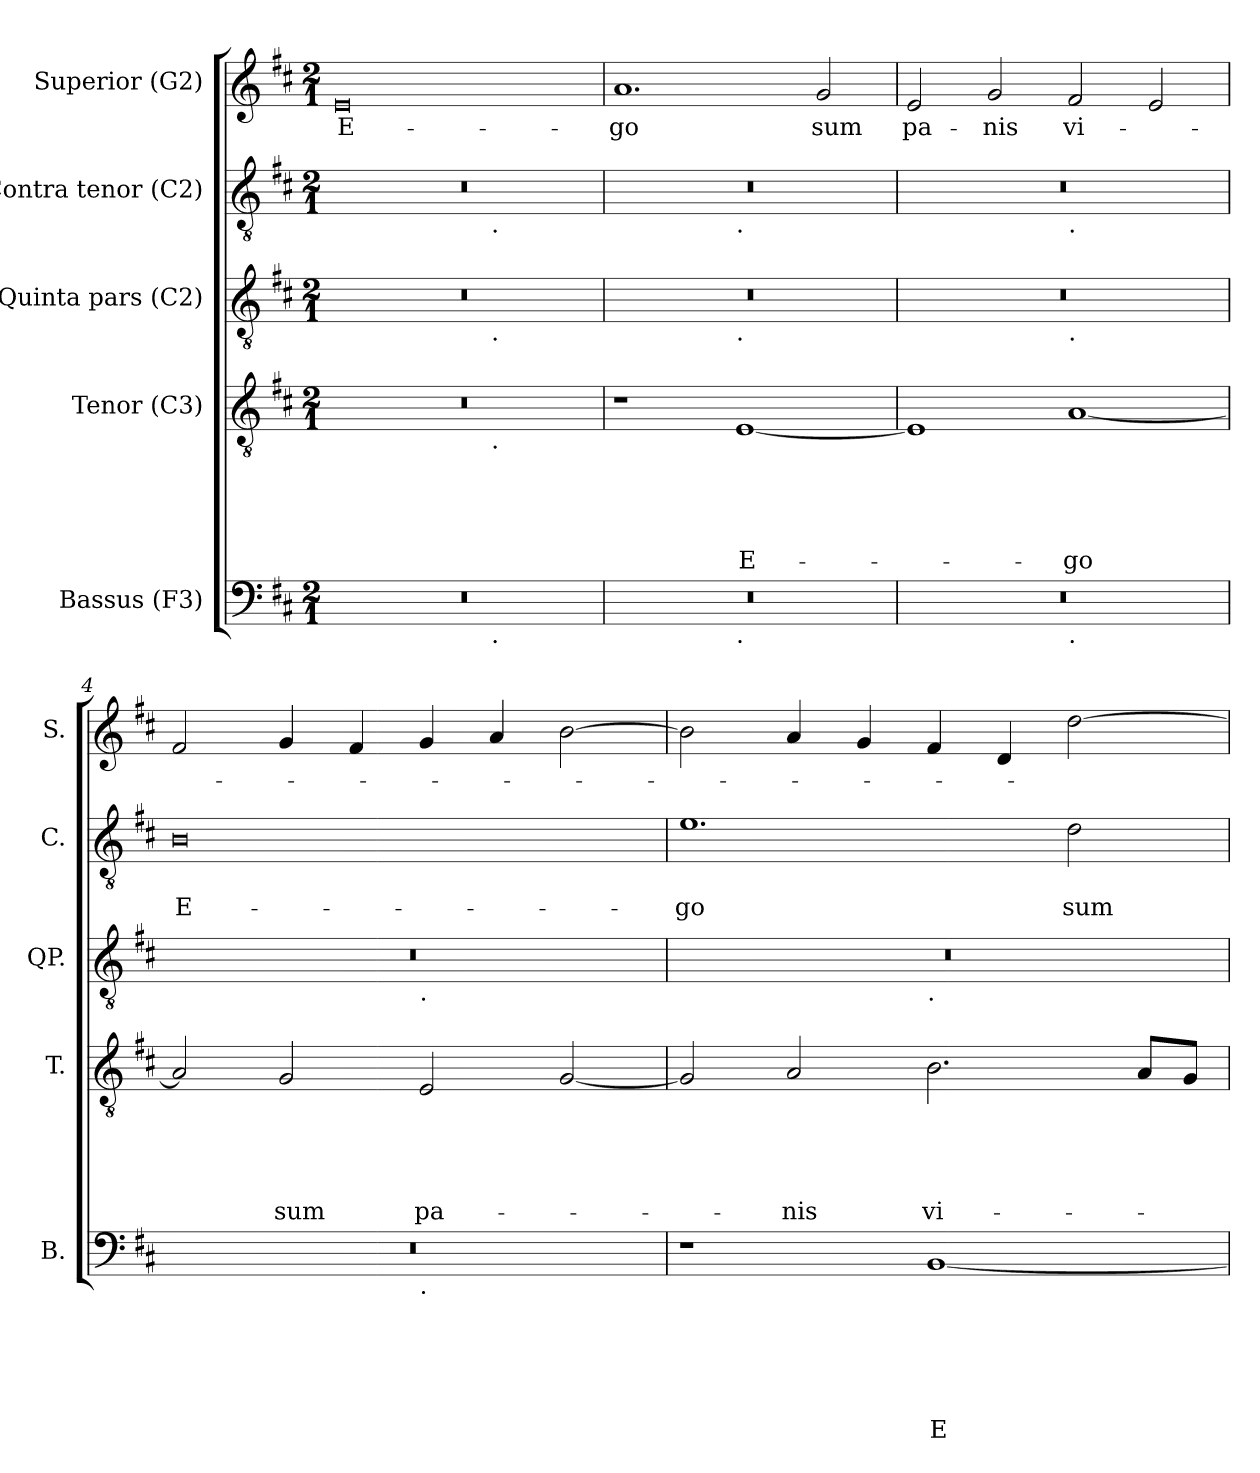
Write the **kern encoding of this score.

**kern	**text	**text	**text	**text	**text	**text	**kern	**text	**text	**text	**text	**text	**kern	**kern	**text	**text	**kern	**text
*part5	*part5	*part5	*part5	*part5	*part5	*part5	*part4	*part4	*part4	*part4	*part4	*part4	*part3	*part2	*part2	*part2	*part1	*part1
*staff5	*staff5	*staff5	*staff5	*staff5	*staff5	*staff5	*staff4	*staff4	*staff4	*staff4	*staff4	*staff4	*staff3	*staff2	*staff2	*staff2	*staff1	*staff1
*I"Bassus (F3)	*	*	*	*	*	*	*I"Tenor (C3)	*	*	*	*	*	*I"Quinta pars (C2)	*I"Contra tenor (C2)	*	*	*I"Superior (G2)	*
*I'B.	*	*	*	*	*	*	*I'T.	*	*	*	*	*	*I'QP.	*I'C.	*	*	*I'S.	*
*clefF4	*	*	*	*	*	*	*clefGv2	*	*	*	*	*	*clefGv2	*clefGv2	*	*	*clefG2	*
*k[f#c#]	*	*	*	*	*	*	*k[f#c#]	*	*	*	*	*	*k[f#c#]	*k[f#c#]	*	*	*k[f#c#]	*
*D:	*	*	*	*	*	*	*D:	*	*	*	*	*	*D:	*D:	*	*	*D:	*
*M2/1	*	*	*	*	*	*	*M2/1	*	*	*	*	*	*M2/1	*M2/1	*	*	*M2/1	*
=1	=1	=1	=1	=1	=1	=1	=1	=1	=1	=1	=1	=1	=1	=1	=1	=1	=1	=1
!	!	!	!	!	!	!	!	!	!	!	!	!	!	!	!	!	!	!LO:LY:b:rj
*^	*	*	*	*	*	*	*^	*	*	*	*	*	*^	*^	*	*	*	*
0r	1ryy	.	.	.	.	.	.	0r	1ryy	.	.	.	.	.	0r	1ryy	0r	1ryy	.	.	0e	E-
.	8ryy	.	.	.	.	.	.	.	8ryy	.	.	.	.	.	.	8ryy	.	8ryy	.	.	.	.
!	!	!	!	!	!	!	!	!	!	!	!	!	!	!	!	!	!	!LO:TX:b:t=.	!	!	!	!
!	!	!	!	!	!	!	!	!	!	!	!	!	!	!	!	!LO:TX:b:t=.	!	!	!	!	!	!
!	!	!	!	!	!	!	!	!	!LO:TX:b:t=.	!	!	!	!	!	!	!	!	!	!	!	!	!
!	!LO:TX:b:t=.	!	!	!	!	!	!	!	!	!	!	!	!	!	!	!	!	!	!	!	!	!
.	2..ryy	.	.	.	.	.	.	.	2..ryy	.	.	.	.	.	.	2..ryy	.	2..ryy	.	.	.	.
=2	=2	=2	=2	=2	=2	=2	=2	=2	=2	=2	=2	=2	=2	=2	=2	=2	=2	=2	=2	=2	=2	=2
!	!	!	!	!	!	!	!	!	!	!	!	!	!	!	!	!	!	!	!	!	!	!LO:LY:b
*	*	*	*	*	*	*	*	*v	*v	*	*	*	*	*	*	*	*	*	*	*	*	*
0r	1ryy	.	.	.	.	.	.	1r	.	.	.	.	.	0r	1ryy	0r	1ryy	.	.	1.a	-go
!	!	!	!	!	!	!	!	!	!	!	!	!	!	!	!	!	!LO:TX:b:t=.	!	!	!	!
!	!	!	!	!	!	!	!	!	!	!	!	!	!	!	!LO:TX:b:t=.	!	!	!	!	!	!
!	!LO:TX:b:t=.	!	!	!	!	!	!	!	!	!	!	!	!	!	!	!	!	!	!	!	!
!	!	!	!	!	!	!	!	!	!	!	!	!	!LO:LY:b	!	!	!	!	!	!	!	!
.	1ryy	.	.	.	.	.	.	[<1E	.	.	.	.	E-	.	1ryy	.	1ryy	.	.	.	.
!	!	!	!	!	!	!	!	!	!	!	!	!	!	!	!	!	!	!	!	!	!LO:LY:b
.	.	.	.	.	.	.	.	.	.	.	.	.	.	.	.	.	.	.	.	2g/	sum
=3	=3	=3	=3	=3	=3	=3	=3	=3	=3	=3	=3	=3	=3	=3	=3	=3	=3	=3	=3	=3	=3
!	!	!	!	!	!	!	!	!	!	!	!	!	!	!	!	!	!	!	!	!	!LO:LY:b
0r	1ryy	.	.	.	.	.	.	1E]	.	.	.	.	.	0r	1ryy	0r	1ryy	.	.	2e/	pa-
!	!	!	!	!	!	!	!	!	!	!	!	!	!	!	!	!	!	!	!	!	!LO:LY:b
.	.	.	.	.	.	.	.	.	.	.	.	.	.	.	.	.	.	.	.	2g/	-nis
!	!	!	!	!	!	!	!	!	!	!	!	!	!	!	!	!	!LO:TX:b:t=.	!	!	!	!
!	!	!	!	!	!	!	!	!	!	!	!	!	!	!	!LO:TX:b:t=.	!	!	!	!	!	!
!	!LO:TX:b:t=.	!	!	!	!	!	!	!	!	!	!	!	!	!	!	!	!	!	!	!	!
!	!	!	!	!	!	!	!	!	!	!	!	!	!LO:LY:b	!	!	!	!	!	!	!	!LO:LY:b
.	1ryy	.	.	.	.	.	.	[<1A	.	.	.	.	-go	.	1ryy	.	1ryy	.	.	2f#/	vi-
.	.	.	.	.	.	.	.	.	.	.	.	.	.	.	.	.	.	.	.	2e/	.
=4	=4	=4	=4	=4	=4	=4	=4	=4	=4	=4	=4	=4	=4	=4	=4	=4	=4	=4	=4	=4	=4
!	!	!	!	!	!	!	!	!	!	!	!	!	!	!	!	!	!	!	!LO:LY:b:rj	!	!
*	*	*	*	*	*	*	*	*	*	*	*	*	*	*	*	*v	*v	*	*	*	*
0r	1ryy	.	.	.	.	.	.	2A/]	.	.	.	.	.	0r	1ryy	0B	.	E-	2f#/	.
!	!	!	!	!	!	!	!	!	!	!	!	!	!LO:LY:b	!	!	!	!	!	!	!
.	.	.	.	.	.	.	.	2G/	.	.	.	.	sum	.	.	.	.	.	4g/	.
.	.	.	.	.	.	.	.	.	.	.	.	.	.	.	.	.	.	.	4f#/	.
!	!	!	!	!	!	!	!	!	!	!	!	!	!	!	!LO:TX:b:t=.	!	!	!	!	!
!	!LO:TX:b:t=.	!	!	!	!	!	!	!	!	!	!	!	!	!	!	!	!	!	!	!
!	!	!	!	!	!	!	!	!	!	!	!	!	!LO:LY:b	!	!	!	!	!	!	!
.	1ryy	.	.	.	.	.	.	2E/	.	.	.	.	pa-	.	1ryy	.	.	.	4g/	.
.	.	.	.	.	.	.	.	.	.	.	.	.	.	.	.	.	.	.	4a/	.
.	.	.	.	.	.	.	.	[<2G/	.	.	.	.	.	.	.	.	.	.	[<2b\	.
!!LO:LB:g=z
=5	=5	=5	=5	=5	=5	=5	=5	=5	=5	=5	=5	=5	=5	=5	=5	=5	=5	=5	=5	=5
!	!	!	!	!	!	!	!	!	!	!	!	!	!	!	!	!	!	!LO:LY:b	!	!
*v	*v	*	*	*	*	*	*	*	*	*	*	*	*	*	*	*	*	*	*	*
1r	.	.	.	.	.	.	2G/]	.	.	.	.	.	0r	1ryy	1.e	.	-go	2b\]	.
!	!	!	!	!	!	!	!	!	!	!	!	!LO:LY:b	!	!	!	!	!	!	!
.	.	.	.	.	.	.	2A/	.	.	.	.	-nis	.	.	.	.	.	4a/	.
.	.	.	.	.	.	.	.	.	.	.	.	.	.	.	.	.	.	4g/	.
!	!	!	!	!	!	!	!	!	!	!	!	!	!	!LO:TX:b:t=.	!	!	!	!	!
!	!	!	!	!	!	!LO:LY:b	!	!	!	!	!	!LO:LY:b	!	!	!	!	!	!	!
[<1BB	.	.	.	.	.	E-	2.B\	.	.	.	.	vi-	.	1ryy	.	.	.	4f#/	.
.	.	.	.	.	.	.	.	.	.	.	.	.	.	.	.	.	.	4d/	.
!	!	!	!	!	!	!	!	!	!	!	!	!	!	!	!	!	!LO:LY:b	!	!
.	.	.	.	.	.	.	.	.	.	.	.	.	.	.	2d\	.	sum	[>2dd\	.
.	.	.	.	.	.	.	8A/L	.	.	.	.	.	.	.	.	.	.	.	.
.	.	.	.	.	.	.	8G/J	.	.	.	.	.	.	.	.	.	.	.	.
*	*	*	*	*	*	*	*	*	*	*	*	*	*v	*v	*	*	*	*	*
=	=	=	=	=	=	=	=	=	=	=	=	=	=	=	=	=	=	=
*-	*-	*-	*-	*-	*-	*-	*-	*-	*-	*-	*-	*-	*-	*-	*-	*-	*-	*-
